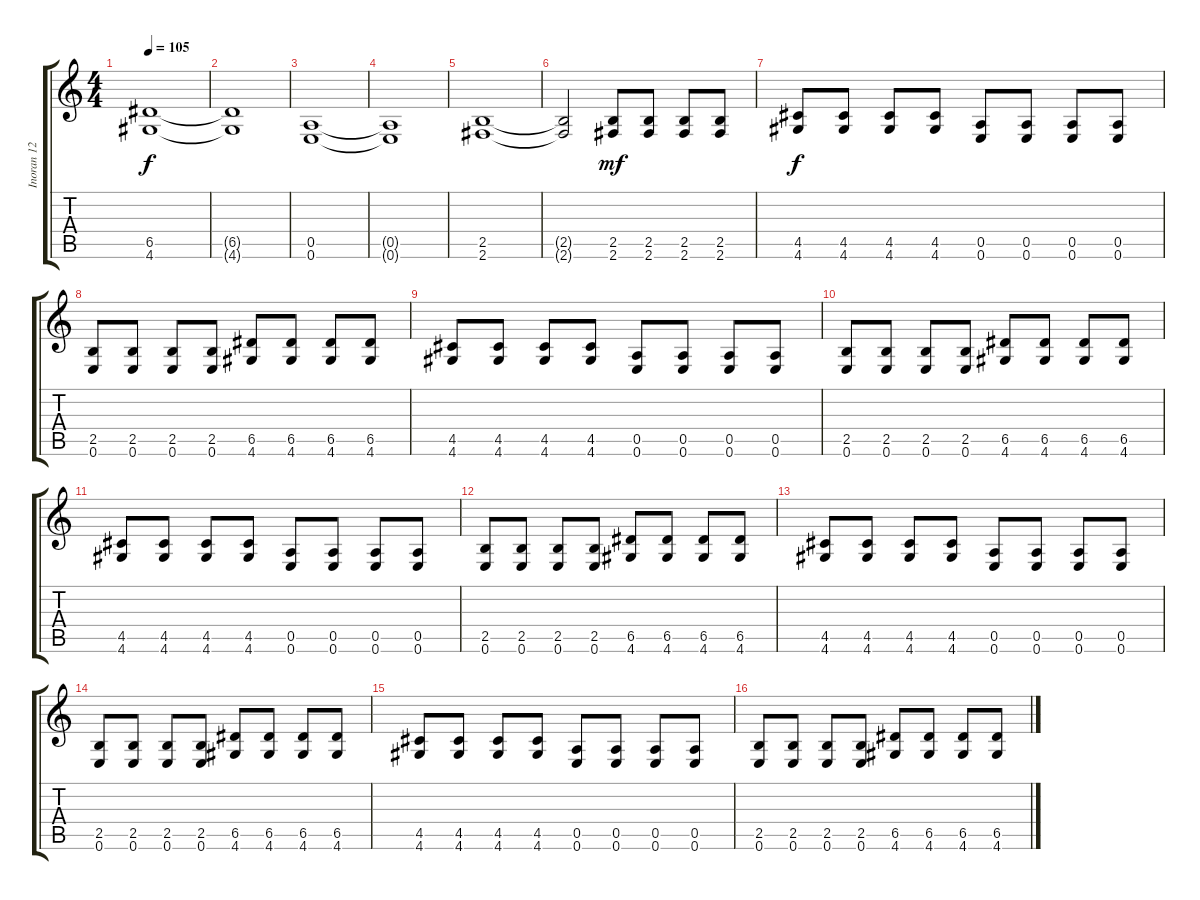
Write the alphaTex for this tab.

\track ("Inoran 12 String" "Inoran 12 ") {instrument distortionguitar}
\staff {score tabs}
\tuning (E4 B3 G3 D3 A2 E2) {hide}
\ts (4 4)
\tempo 105
\clef g2
\ks c
(6.5 4.6).1{dy f} |
(6.5{t} 4.6{t}).1 |
(0.5 0.6).1 |
(0.5{t} 0.6{t}).1 |
(2.5 2.6).1 |
(2.5{t} 2.6{t}).2 (2.5 2.6).8{dy mf} (2.5 2.6).8 (2.5 2.6).8 (2.5 2.6).8 |
(4.5 4.6).8{dy f} (4.5 4.6).8 (4.5 4.6).8 (4.5 4.6).8 (0.5 0.6).8 (0.5 0.6).8 (0.5 0.6).8 (0.5 0.6).8 |
(2.5 0.6).8 (2.5 0.6).8 (2.5 0.6).8 (2.5 0.6).8 (6.5 4.6).8 (6.5 4.6).8 (6.5 4.6).8 (6.5 4.6).8 |
(4.5 4.6).8 (4.5 4.6).8 (4.5 4.6).8 (4.5 4.6).8 (0.5 0.6).8 (0.5 0.6).8 (0.5 0.6).8 (0.5 0.6).8 |
(2.5 0.6).8 (2.5 0.6).8 (2.5 0.6).8 (2.5 0.6).8 (6.5 4.6).8 (6.5 4.6).8 (6.5 4.6).8 (6.5 4.6).8 |
(4.5 4.6).8 (4.5 4.6).8 (4.5 4.6).8 (4.5 4.6).8 (0.5 0.6).8 (0.5 0.6).8 (0.5 0.6).8 (0.5 0.6).8 |
(2.5 0.6).8 (2.5 0.6).8 (2.5 0.6).8 (2.5 0.6).8 (6.5 4.6).8 (6.5 4.6).8 (6.5 4.6).8 (6.5 4.6).8 |
(4.5 4.6).8 (4.5 4.6).8 (4.5 4.6).8 (4.5 4.6).8 (0.5 0.6).8 (0.5 0.6).8 (0.5 0.6).8 (0.5 0.6).8 |
(2.5 0.6).8 (2.5 0.6).8 (2.5 0.6).8 (2.5 0.6).8 (6.5 4.6).8 (6.5 4.6).8 (6.5 4.6).8 (6.5 4.6).8 |
(4.5 4.6).8 (4.5 4.6).8 (4.5 4.6).8 (4.5 4.6).8 (0.5 0.6).8 (0.5 0.6).8 (0.5 0.6).8 (0.5 0.6).8 |
(2.5 0.6).8 (2.5 0.6).8 (2.5 0.6).8 (2.5 0.6).8 (6.5 4.6).8 (6.5 4.6).8 (6.5 4.6).8 (6.5 4.6).8
